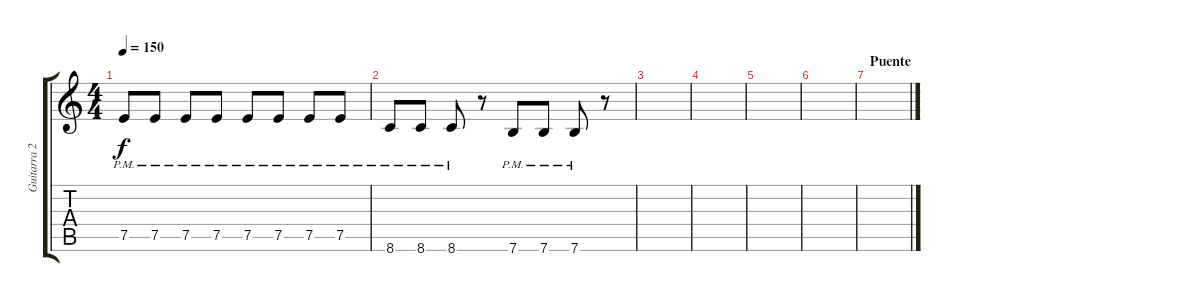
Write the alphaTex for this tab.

\track ("Guitarra 2" "Guitarra 2") {instrument acousticguitarsteel}
\staff {score tabs}
\tuning (E4 B3 G3 D3 A2 E2) {hide}
\ts (4 4)
\tempo 150
\clef g2
\ks c
7.5{pm}.8{dy f} 7.5{pm}.8 7.5{pm}.8 7.5{pm}.8 7.5{pm}.8 7.5{pm}.8 7.5{pm}.8 7.5{pm}.8 |
8.6{pm}.8 8.6{pm}.8 8.6{pm}.8 r.8 7.6{pm}.8 7.6{pm}.8 7.6{pm}.8 r.8 |
|
|
|
|
\section ("" "Puente")
